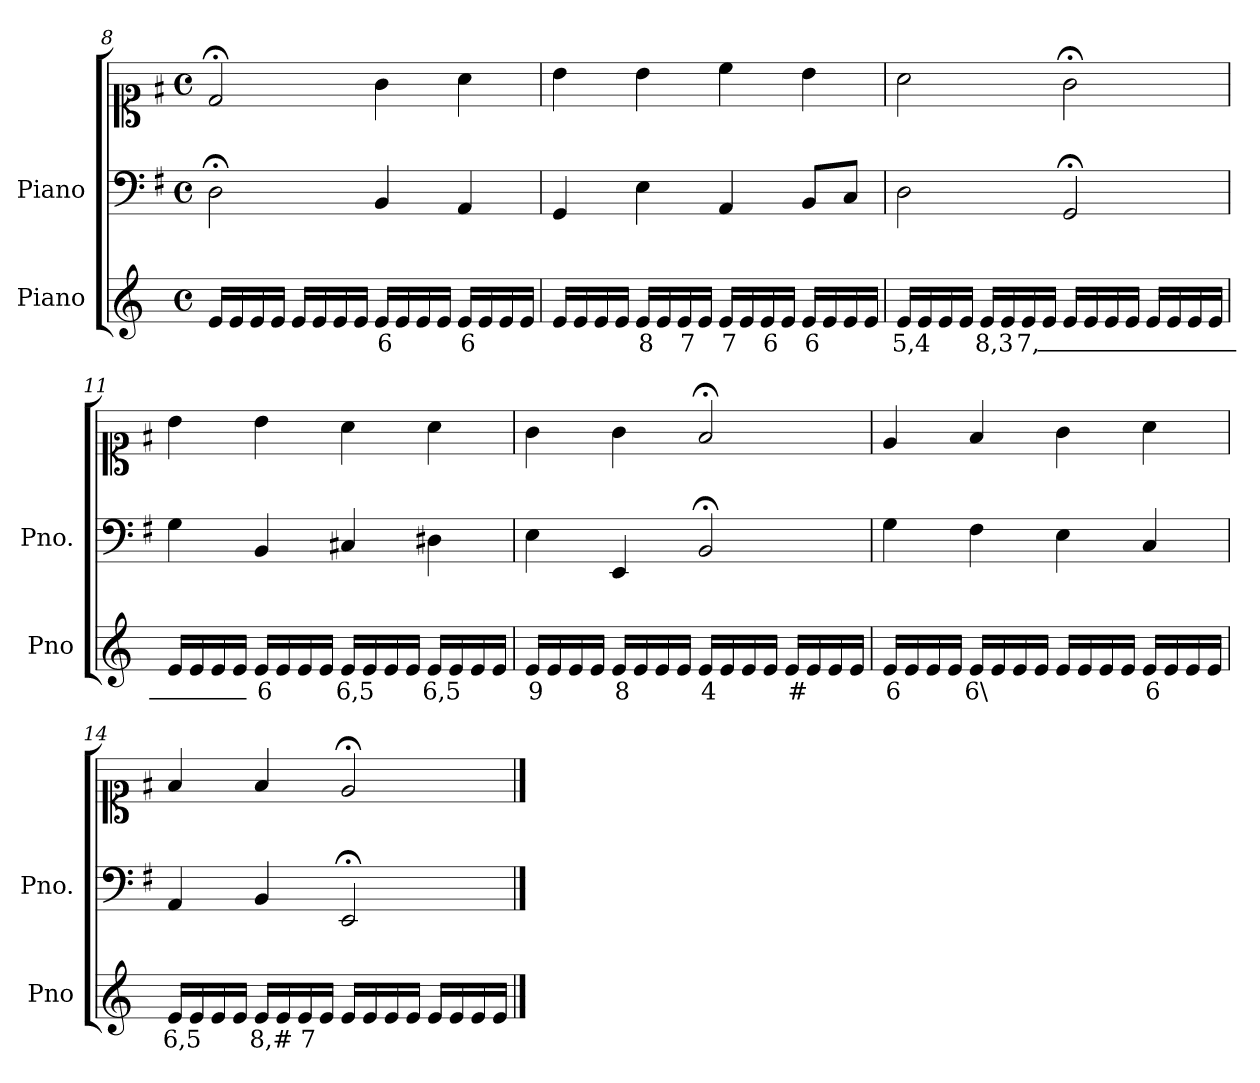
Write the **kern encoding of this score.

**kern	**text	**kern	**kern
*part2	*part2	*part1	*part1
*staff3	*staff3	*staff2	*staff1
*I"Piano	*	*I"Piano	*
*I'Pno	*	*I'Pno.	*
*clefG2	*	*clefF4	*clefC1
*k[]	*	*k[f#]	*k[f#]
*M4/4	*	*M4/4	*M4/4
*met(c)	*	*met(c)	*met(c)
=8	=8	=8	=8
16e/LL	.	2D;<\	2d;</
16e/	.	.	.
16e/	.	.	.
16e/JJ	.	.	.
16e/LL	.	.	.
16e/	.	.	.
16e/	.	.	.
16e/JJ	.	.	.
!	!LO:LY:b	!	!
16e/LL	6	4BB/	4g\
16e/	.	.	.
16e/	.	.	.
16e/JJ	.	.	.
!	!LO:LY:b	!	!
16e/LL	6	4AA/	4a\
16e/	.	.	.
16e/	.	.	.
16e/JJ	.	.	.
=9	=9	=9	=9
16e/LL	.	4GG/	4b\
16e/	.	.	.
16e/	.	.	.
16e/JJ	.	.	.
!	!LO:LY:b	!	!
16e/LL	8	4E\	4b\
16e/	.	.	.
!	!LO:LY:b	!	!
16e/	7	.	.
16e/JJ	.	.	.
!	!LO:LY:b	!	!
16e/LL	7	4AA/	4cc\
16e/	.	.	.
!	!LO:LY:b	!	!
16e/	6	.	.
16e/JJ	.	.	.
!	!LO:LY:b	!	!
16e/LL	6	8BB/L	4b\
16e/	.	.	.
16e/	.	8C/J	.
16e/JJ	.	.	.
=10	=10	=10	=10
!	!LO:LY:b	!	!
16e/LL	5,4	2D\	2a\
16e/	.	.	.
16e/	.	.	.
16e/JJ	.	.	.
!	!LO:LY:b	!	!
16e/LL	8,3	.	.
16e/	.	.	.
!	!LO:LY:b	!	!
16e/	7,_	.	.
16e/JJ	.	.	.
16e/LL	.	2GG;</	2g;<\
16e/	.	.	.
16e/	.	.	.
16e/JJ	.	.	.
16e/LL	.	.	.
16e/	.	.	.
16e/	.	.	.
16e/JJ	.	.	.
=11	=11	=11	=11
16e/LL	.	4G\	4b\
16e/	.	.	.
16e/	.	.	.
16e/JJ	.	.	.
!	!LO:LY:b	!	!
16e/LL	6	4BB/	4b\
16e/	.	.	.
16e/	.	.	.
16e/JJ	.	.	.
!	!LO:LY:b	!	!
16e/LL	6,5	4C#X/	4a\
16e/	.	.	.
16e/	.	.	.
16e/JJ	.	.	.
!	!LO:LY:b	!	!
16e/LL	6,5	4D#X\	4a\
16e/	.	.	.
16e/	.	.	.
16e/JJ	.	.	.
=12	=12	=12	=12
!	!LO:LY:b	!	!
16e/LL	9	4E\	4g\
16e/	.	.	.
16e/	.	.	.
16e/JJ	.	.	.
!	!LO:LY:b	!	!
16e/LL	8	4EE/	4g\
16e/	.	.	.
16e/	.	.	.
16e/JJ	.	.	.
!	!LO:LY:b	!	!
16e/LL	4	2BB;</	2f#;</
16e/	.	.	.
16e/	.	.	.
16e/JJ	.	.	.
!	!LO:LY:b	!	!
16e/LL	#	.	.
16e/	.	.	.
16e/	.	.	.
16e/JJ	.	.	.
=13	=13	=13	=13
!	!LO:LY:b	!	!
16e/LL	6	4G\	4e/
16e/	.	.	.
16e/	.	.	.
16e/JJ	.	.	.
!	!LO:LY:b	!	!
16e/LL	6\	4F#\	4f#/
16e/	.	.	.
16e/	.	.	.
16e/JJ	.	.	.
16e/LL	.	4E\	4g\
16e/	.	.	.
16e/	.	.	.
16e/JJ	.	.	.
!	!LO:LY:b	!	!
16e/LL	6	4C/	4a\
16e/	.	.	.
16e/	.	.	.
16e/JJ	.	.	.
=14	=14	=14	=14
!	!LO:LY:b	!	!
16e/LL	6,5	4AA/	4f#/
16e/	.	.	.
16e/	.	.	.
16e/JJ	.	.	.
!	!LO:LY:b	!	!
16e/LL	8,#	4BB/	4f#/
16e/	.	.	.
!	!LO:LY:b	!	!
16e/	7	.	.
16e/JJ	.	.	.
16e/LL	.	2EE;</	2e;</
16e/	.	.	.
16e/	.	.	.
16e/JJ	.	.	.
16e/LL	.	.	.
16e/	.	.	.
16e/	.	.	.
16e/JJ	.	.	.
==	==	==	==
*-	*-	*-	*-
